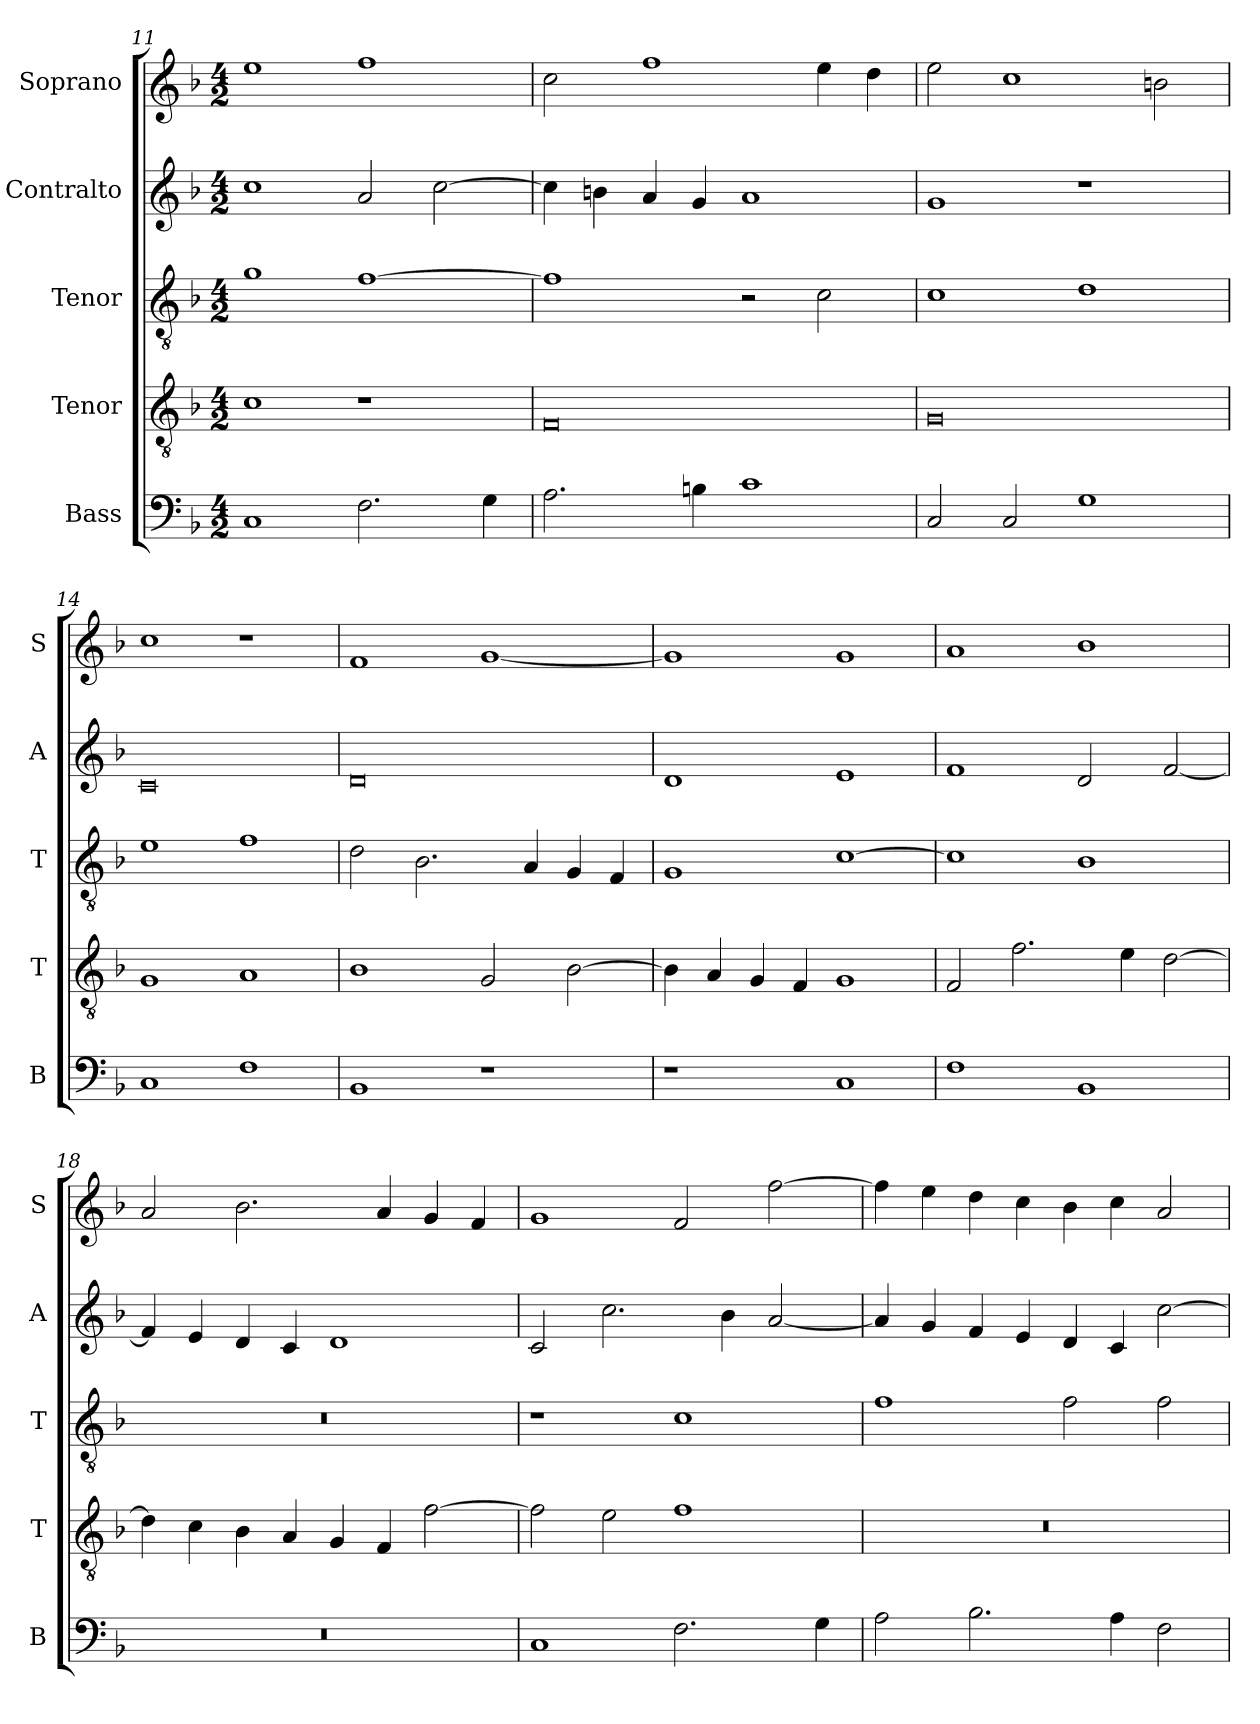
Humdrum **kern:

**kern	**kern	**kern	**kern	**kern
*part5	*part4	*part3	*part2	*part1
*staff5	*staff4	*staff3	*staff2	*staff1
*I"Bass	*I"Tenor	*I"Tenor	*I"Contralto	*I"Soprano
*I'B	*I'T	*I'T	*I'A	*I'S
*clefF4	*clefGv2	*clefGv2	*clefG2	*clefG2
*k[b-]	*k[b-]	*k[b-]	*k[b-]	*k[b-]
*M4/2	*M4/2	*M4/2	*M4/2	*M4/2
=11	=11	=11	=11	=11
1C	1c	1g	1cc	1ee
2.F	1r	[1f	2a	1ff
.	.	.	[2cc	.
4G	.	.	.	.
=12	=12	=12	=12	=12
2.A	0F	1f]	4cc]	2cc
.	.	.	4bn	.
.	.	.	4a	1ff
4Bn	.	.	4g	.
1c	.	2r	1a	.
.	.	2c	.	4ee
.	.	.	.	4dd
=13	=13	=13	=13	=13
2C	0G	1c	1g	2ee
2C	.	.	.	1cc
1G	.	1d	1r	.
.	.	.	.	2bn
=14	=14	=14	=14	=14
1C	1G	1e	0c	1cc
1F	1A	1f	.	1r
=15	=15	=15	=15	=15
1BB-	1B-	2d	0d	1f
.	.	2.B-	.	.
1r	2G	.	.	[1g
.	.	4A	.	.
.	[2B-	4G	.	.
.	.	4F	.	.
=16	=16	=16	=16	=16
1r	4B-]	1G	1d	1g]
.	4A	.	.	.
.	4G	.	.	.
.	4F	.	.	.
1C	1G	[1c	1e	1g
=17	=17	=17	=17	=17
1F	2F	1c]	1f	1a
.	2.f	.	.	.
1BB-	.	1B-	2d	1b-
.	4e	.	.	.
.	[2d	.	[2f	.
=18	=18	=18	=18	=18
0r	4d]	0r	4f]	2a
.	4c	.	4e	.
.	4B-	.	4d	2.b-
.	4A	.	4c	.
.	4G	.	1d	.
.	4F	.	.	4a
.	[2f	.	.	4g
.	.	.	.	4f
=19	=19	=19	=19	=19
1C	2f]	1r	2c	1g
.	2e	.	2.cc	.
2.F	1f	1c	.	2f
.	.	.	4b-	.
.	.	.	[2a	[2ff
4G	.	.	.	.
=20	=20	=20	=20	=20
2A	0r	1f	4a]	4ff]
.	.	.	4g	4ee
2.B-	.	.	4f	4dd
.	.	.	4e	4cc
.	.	2f	4d	4b-
4A	.	.	4c	4cc
2F	.	2f	[2cc	2a
=	=	=	=	=
*-	*-	*-	*-	*-
